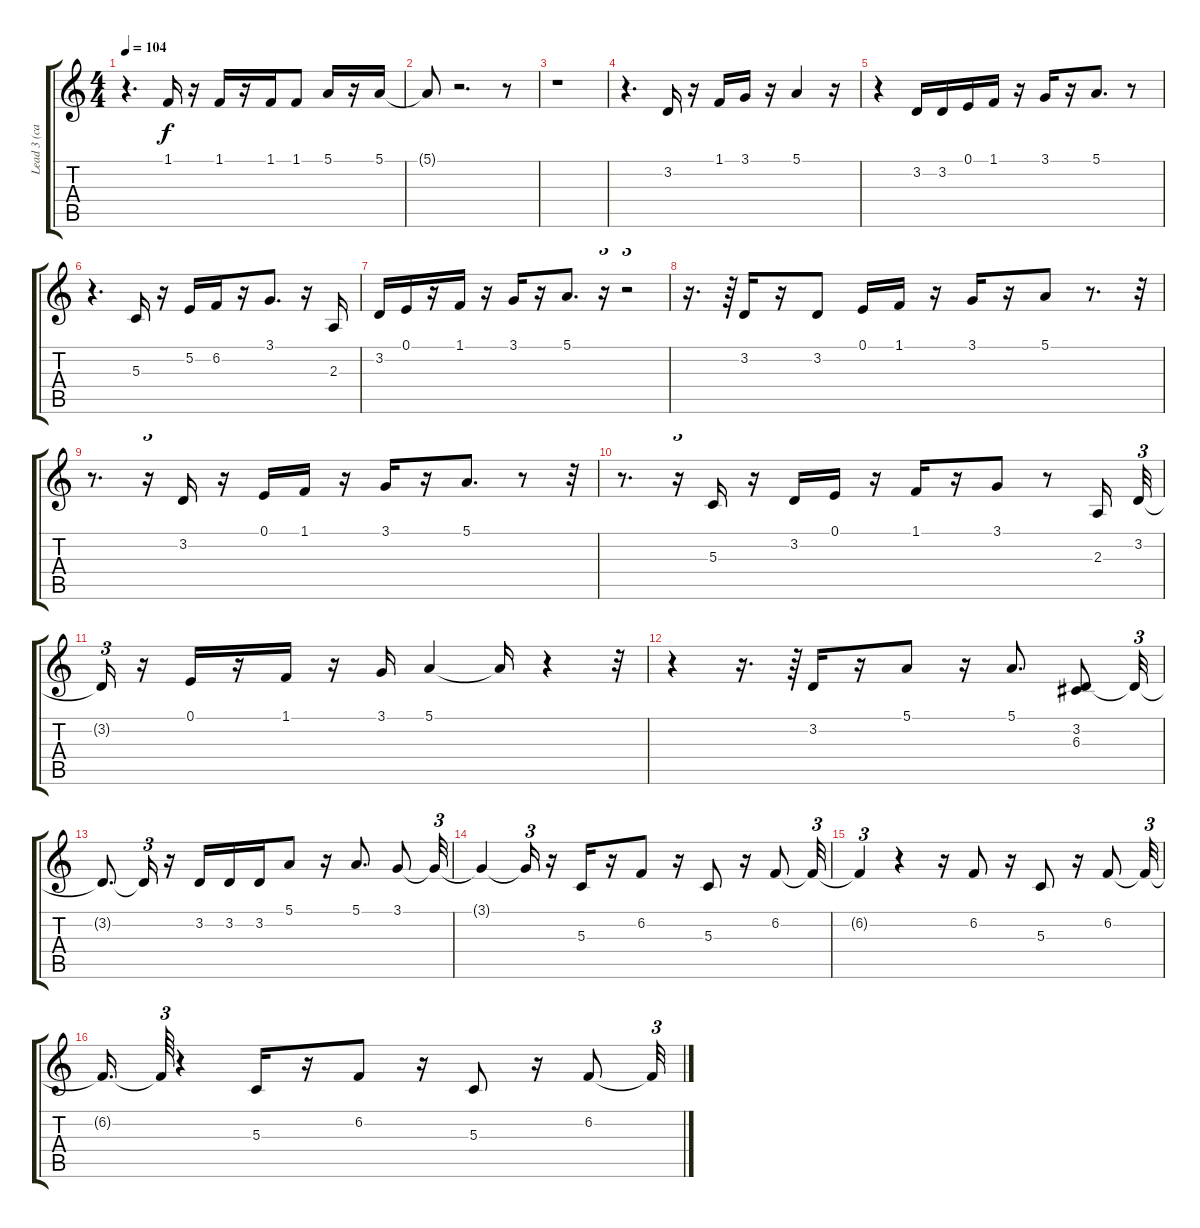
\track ("Lead 3 (calliope lead)" "Lead 3 (ca") {instrument vibraphone}
\staff {score tabs}
\tuning (E4 B3 G3 D3 A2 E2) {hide}
\ts (4 4)
\tempo 104
\clef g2
\ks c
r.4{d dy f} 1.1.16 r.16 1.1.16 r.16 1.1.16 1.1.8 5.1.16 r.16 5.1.16 |
5.1{t}.8 r.2{d} r.8 |
r.1 |
r.4{d} 3.2.16 r.16 1.1.16 3.1.16 r.16 5.1.4 r.16 |
r.4 3.2.16 3.2.16 0.1.16 1.1.16 r.16 3.1.16 r.16 5.1.8{d} r.8 |
r.4{d} 5.3.16 r.16 5.2.16 6.2.16 r.16 3.1.8{d} r.16 2.3.16 |
3.2.16 0.1.16 r.16 1.1.16 r.16 3.1.16 r.16 5.1.8{d} r.16{tu (3 2)} r.2{tu (3 2)} |
r.16{d} r.64{tu (3 2)} 3.2.16 r.16 3.2.8 0.1.16 1.1.16 r.16 3.1.16 r.16 5.1.8 r.8{d} r.32{tu (3 2)} |
r.8{d} r.16{tu (3 2)} 3.2.16 r.16 0.1.16 1.1.16 r.16 3.1.16 r.16 5.1.8{d} r.8 r.32{tu (3 2)} |
r.8{d} r.16{tu (3 2)} 5.3.16 r.16 3.2.16 0.1.16 r.16 1.1.16 r.16 3.1.8 r.8 2.3.16 3.2.32{tu (3 2)} |
3.2{t}.16{tu (3 2)} r.16 0.1.16 r.16 1.1.16 r.16 3.1.16 5.1.4 5.1{t}.16 r.4 r.32{tu (3 2)} |
r.4 r.16{d} r.64{tu (3 2)} 3.2.16 r.16 5.1.8 r.16 5.1.8{d} (3.2 6.3).8 3.2{t}.32{tu (3 2)} |
3.2{t}.8{d} 3.2{t}.16{tu (3 2)} r.16 3.2.16 3.2.16 3.2.16 5.1.8 r.16 5.1.8{d} 3.1.8 3.1{t}.32{tu (3 2)} |
3.1{t}.4 3.1{t}.16{tu (3 2)} r.16 5.3.16 r.16 6.2.8 r.16 5.3.8 r.16 6.2.8 6.2{t}.32{tu (3 2)} |
6.2{t}.4{tu (3 2)} r.4 r.16 6.2.8 r.16 5.3.8 r.16 6.2.8 6.2{t}.32{tu (3 2)} |
6.2{t}.16{d} 6.2{t}.64{tu (3 2)} r.4 5.3.16 r.16 6.2.8 r.16 5.3.8 r.16 6.2.8 6.2{t}.32{tu (3 2)}
